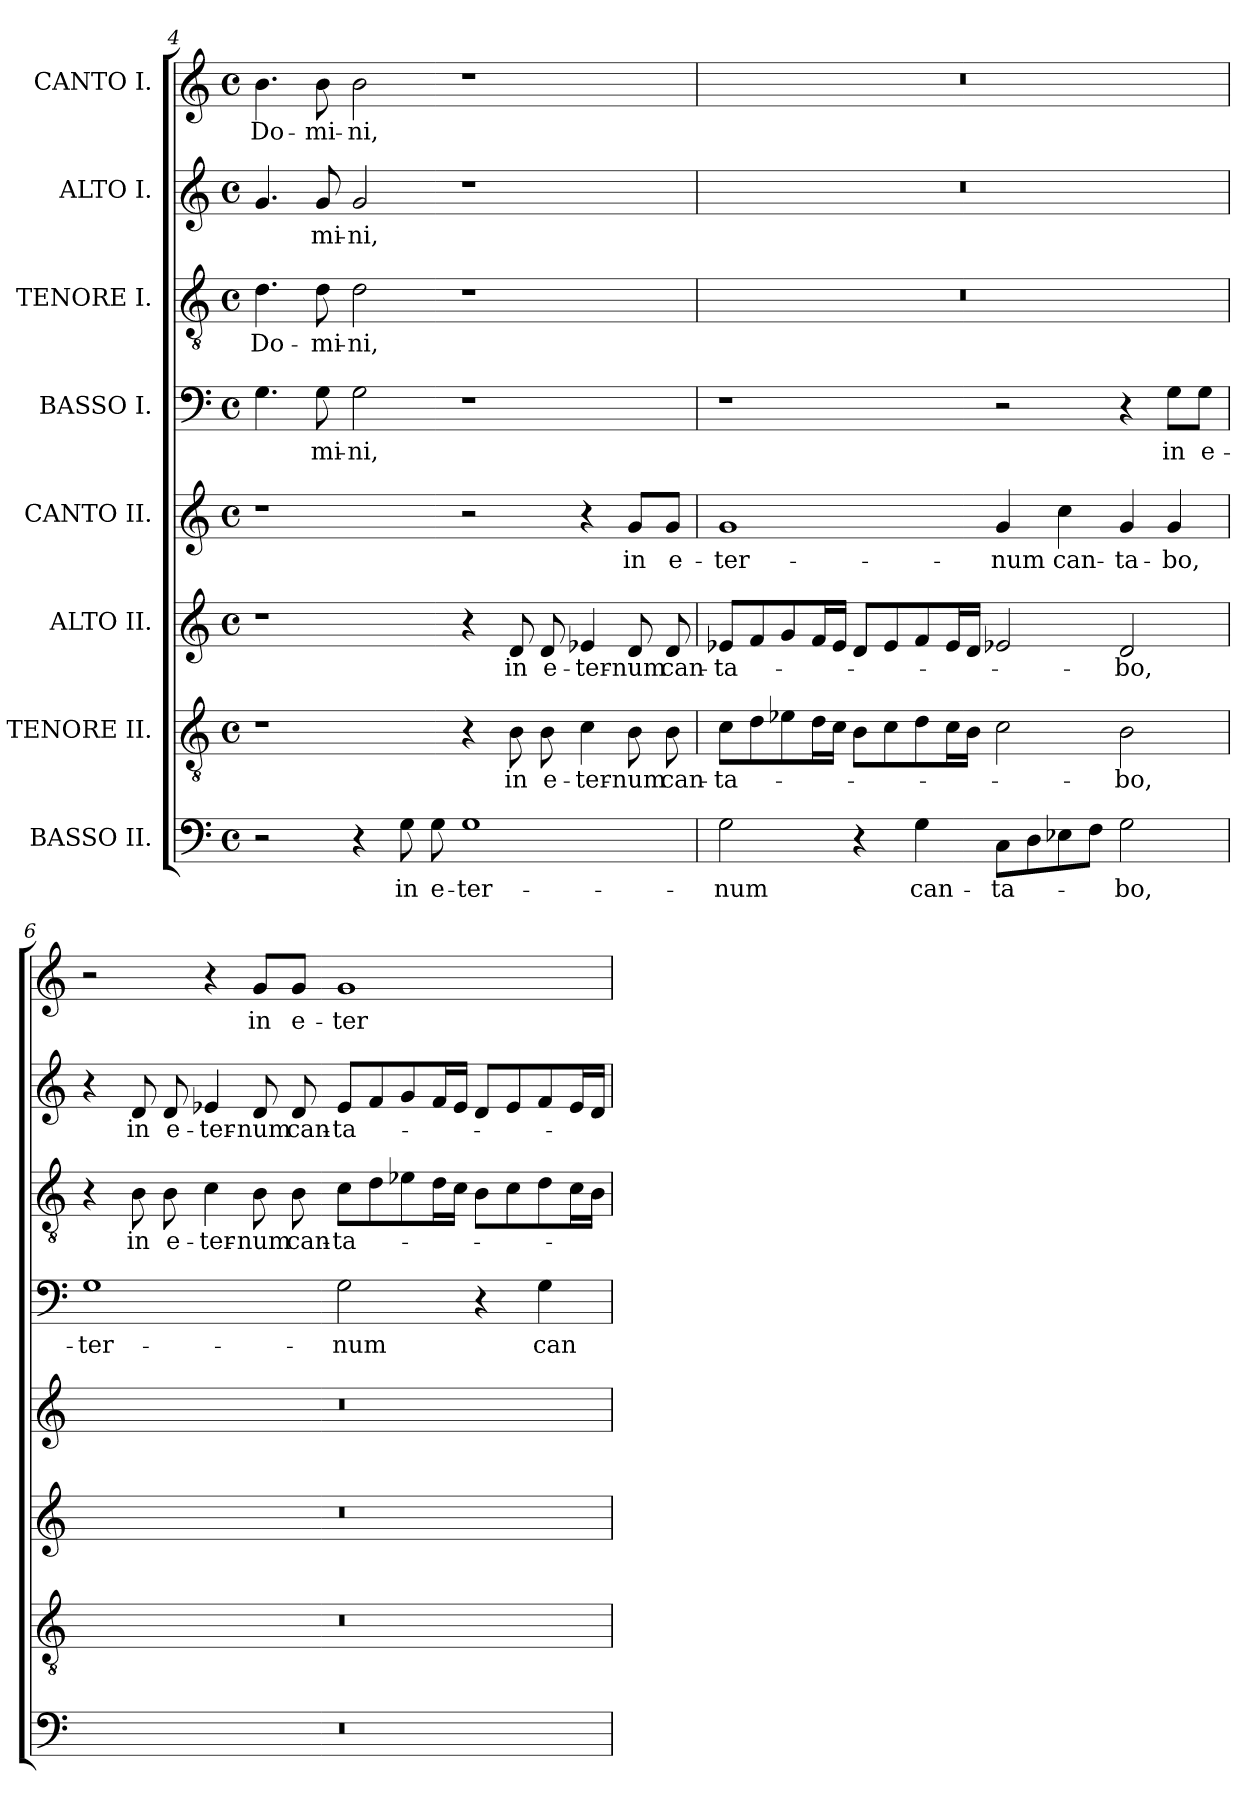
**kern	**text	**kern	**text	**kern	**text	**kern	**text	**kern	**text	**kern	**text	**kern	**text	**kern	**text
*part8	*part8	*part7	*part7	*part6	*part6	*part5	*part5	*part4	*part4	*part3	*part3	*part2	*part2	*part1	*part1
*staff8	*staff8	*staff7	*staff7	*staff6	*staff6	*staff5	*staff5	*staff4	*staff4	*staff3	*staff3	*staff2	*staff2	*staff1	*staff1
*I"BASSO II.	*	*I"TENORE II.	*	*I"ALTO II.	*	*I"CANTO II.	*	*I"BASSO I.	*	*I"TENORE I.	*	*I"ALTO I.	*	*I"CANTO I.	*
!!LO:LB:g=z
*clefF4	*	*clefGv2	*	*clefG2	*	*clefG2	*	*clefF4	*	*clefGv2	*	*clefG2	*	*clefG2	*
*k[]	*	*k[]	*	*k[]	*	*k[]	*	*k[]	*	*k[]	*	*k[]	*	*k[]	*
*M4/2	*	*M4/2	*	*M4/2	*	*M4/2	*	*M4/2	*	*M4/2	*	*M4/2	*	*M4/2	*
*met(c)	*	*met(c)	*	*met(c)	*	*met(c)	*	*met(c)	*	*met(c)	*	*met(c)	*	*met(c)	*
=4	=4	=4	=4	=4	=4	=4	=4	=4	=4	=4	=4	=4	=4	=4	=4
!	!	!	!	!	!	!	!	!	!	!	!LO:LY:b	!	!	!	!LO:LY:b
2r	.	1r	.	1r	.	1r	.	4.G\	.	4.d\	Do-	4.g/	.	4.b\	Do-
!	!	!	!	!	!	!	!	!	!LO:LY:b	!	!LO:LY:b	!	!LO:LY:b	!	!LO:LY:b
.	.	.	.	.	.	.	.	8G\	-mi-	8d\	-mi-	8g/	-mi-	8b\	-mi-
!	!	!	!	!	!	!	!	!	!LO:LY:b	!	!LO:LY:b	!	!LO:LY:b	!	!LO:LY:b
4r	.	.	.	.	.	.	.	2G\	-ni,	2d\	-ni,	2g/	-ni,	2b\	-ni,
!	!LO:LY:b	!	!	!	!	!	!	!	!	!	!	!	!	!	!
8G\	in	.	.	.	.	.	.	.	.	.	.	.	.	.	.
!	!LO:LY:b	!	!	!	!	!	!	!	!	!	!	!	!	!	!
8G\	e-	.	.	.	.	.	.	.	.	.	.	.	.	.	.
!	!LO:LY:b	!	!	!	!	!	!	!	!	!	!	!	!	!	!
1G	-ter-	4r	.	4r	.	2r	.	1r	.	1r	.	1r	.	1r	.
!	!	!	!LO:LY:b	!	!LO:LY:b	!	!	!	!	!	!	!	!	!	!
.	.	8B\	in	8d/	in	.	.	.	.	.	.	.	.	.	.
!	!	!	!LO:LY:b	!	!LO:LY:b	!	!	!	!	!	!	!	!	!	!
.	.	8B\	e-	8d/	e-	.	.	.	.	.	.	.	.	.	.
!	!	!	!LO:LY:b	!	!LO:LY:b	!	!	!	!	!	!	!	!	!	!
.	.	4c\	-ter-	4e-X/	-ter-	4r	.	.	.	.	.	.	.	.	.
!	!	!	!LO:LY:b	!	!LO:LY:b	!	!LO:LY:b	!	!	!	!	!	!	!	!
.	.	8B\	-num	8d/	-num	8g/L	in	.	.	.	.	.	.	.	.
!	!	!	!LO:LY:b	!	!LO:LY:b	!	!LO:LY:b	!	!	!	!	!	!	!	!
.	.	8B\	can-	8d/	can-	8g/J	e-	.	.	.	.	.	.	.	.
=5	=5	=5	=5	=5	=5	=5	=5	=5	=5	=5	=5	=5	=5	=5	=5
!	!LO:LY:b	!	!LO:LY:b	!	!LO:LY:b	!	!LO:LY:b	!	!	!	!	!	!	!	!
2G\	-num	8c\L	-ta-	8e-X/L	-ta-	1g	-ter-	1r	.	0r	.	0r	.	0r	.
.	.	8d\	.	8f/	.	.	.	.	.	.	.	.	.	.	.
.	.	8e-X\	.	8g/	.	.	.	.	.	.	.	.	.	.	.
.	.	16d\L	.	16f/L	.	.	.	.	.	.	.	.	.	.	.
.	.	16c\JJ	.	16e-/JJ	.	.	.	.	.	.	.	.	.	.	.
4r	.	8B\L	.	8d/L	.	.	.	.	.	.	.	.	.	.	.
.	.	8c\	.	8e-/	.	.	.	.	.	.	.	.	.	.	.
!	!LO:LY:b	!	!	!	!	!	!	!	!	!	!	!	!	!	!
4G\	can-	8d\	.	8f/	.	.	.	.	.	.	.	.	.	.	.
.	.	16c\L	.	16e-/L	.	.	.	.	.	.	.	.	.	.	.
.	.	16B\JJ	.	16d/JJ	.	.	.	.	.	.	.	.	.	.	.
!	!LO:LY:b	!	!	!	!	!	!LO:LY:b	!	!	!	!	!	!	!	!
8C\L	-ta-	2c\	.	2e-X/	.	4g/	-num	2r	.	.	.	.	.	.	.
8D\	.	.	.	.	.	.	.	.	.	.	.	.	.	.	.
!	!	!	!	!	!	!	!LO:LY:b	!	!	!	!	!	!	!	!
8E-X\	.	.	.	.	.	4cc\	can-	.	.	.	.	.	.	.	.
8F\J	.	.	.	.	.	.	.	.	.	.	.	.	.	.	.
!	!LO:LY:b	!	!LO:LY:b	!	!LO:LY:b	!	!LO:LY:b	!	!	!	!	!	!	!	!
2G\	-bo,	2B\	bo,	2d/	bo,	4g/	-ta-	4r	.	.	.	.	.	.	.
!	!	!	!	!	!	!	!LO:LY:b	!	!LO:LY:b	!	!	!	!	!	!
.	.	.	.	.	.	4g/	-bo,	8G\L	in	.	.	.	.	.	.
!	!	!	!	!	!	!	!	!	!LO:LY:b	!	!	!	!	!	!
.	.	.	.	.	.	.	.	8G\J	e-	.	.	.	.	.	.
!!LO:PB:g=z
=6	=6	=6	=6	=6	=6	=6	=6	=6	=6	=6	=6	=6	=6	=6	=6
!	!	!	!	!	!	!	!	!	!LO:LY:b	!	!	!	!	!	!
0r	.	0r	.	0r	.	0r	.	1G	-ter-	4r	.	4r	.	2r	.
!	!	!	!	!	!	!	!	!	!	!	!LO:LY:b	!	!LO:LY:b	!	!
.	.	.	.	.	.	.	.	.	.	8B\	in	8d/	in	.	.
!	!	!	!	!	!	!	!	!	!	!	!LO:LY:b	!	!LO:LY:b	!	!
.	.	.	.	.	.	.	.	.	.	8B\	e-	8d/	e-	.	.
!	!	!	!	!	!	!	!	!	!	!	!LO:LY:b	!	!LO:LY:b	!	!
.	.	.	.	.	.	.	.	.	.	4c\	-ter-	4e-X/	-ter-	4r	.
!	!	!	!	!	!	!	!	!	!	!	!LO:LY:b	!	!LO:LY:b	!	!LO:LY:b
.	.	.	.	.	.	.	.	.	.	8B\	-num	8d/	-num	8g/L	in
!	!	!	!	!	!	!	!	!	!	!	!LO:LY:b	!	!LO:LY:b	!	!LO:LY:b
.	.	.	.	.	.	.	.	.	.	8B\	can-	8d/	can-	8g/J	e-
!	!	!	!	!	!	!	!	!	!LO:LY:b	!	!LO:LY:b	!	!LO:LY:b	!	!LO:LY:b
.	.	.	.	.	.	.	.	2G\	-num	8c\L	-ta-	8e-/L	-ta-	1g	-ter-
.	.	.	.	.	.	.	.	.	.	8d\	.	8f/	.	.	.
.	.	.	.	.	.	.	.	.	.	8e-X\	.	8g/	.	.	.
.	.	.	.	.	.	.	.	.	.	16d\L	.	16f/L	.	.	.
.	.	.	.	.	.	.	.	.	.	16c\JJ	.	16e-/JJ	.	.	.
.	.	.	.	.	.	.	.	4r	.	8B\L	.	8d/L	.	.	.
.	.	.	.	.	.	.	.	.	.	8c\	.	8e-/	.	.	.
!	!	!	!	!	!	!	!	!	!LO:LY:b	!	!	!	!	!	!
.	.	.	.	.	.	.	.	4G\	can-	8d\	.	8f/	.	.	.
.	.	.	.	.	.	.	.	.	.	16c\L	.	16e-/L	.	.	.
.	.	.	.	.	.	.	.	.	.	16B\JJ	.	16d/JJ	.	.	.
=	=	=	=	=	=	=	=	=	=	=	=	=	=	=	=
*-	*-	*-	*-	*-	*-	*-	*-	*-	*-	*-	*-	*-	*-	*-	*-
